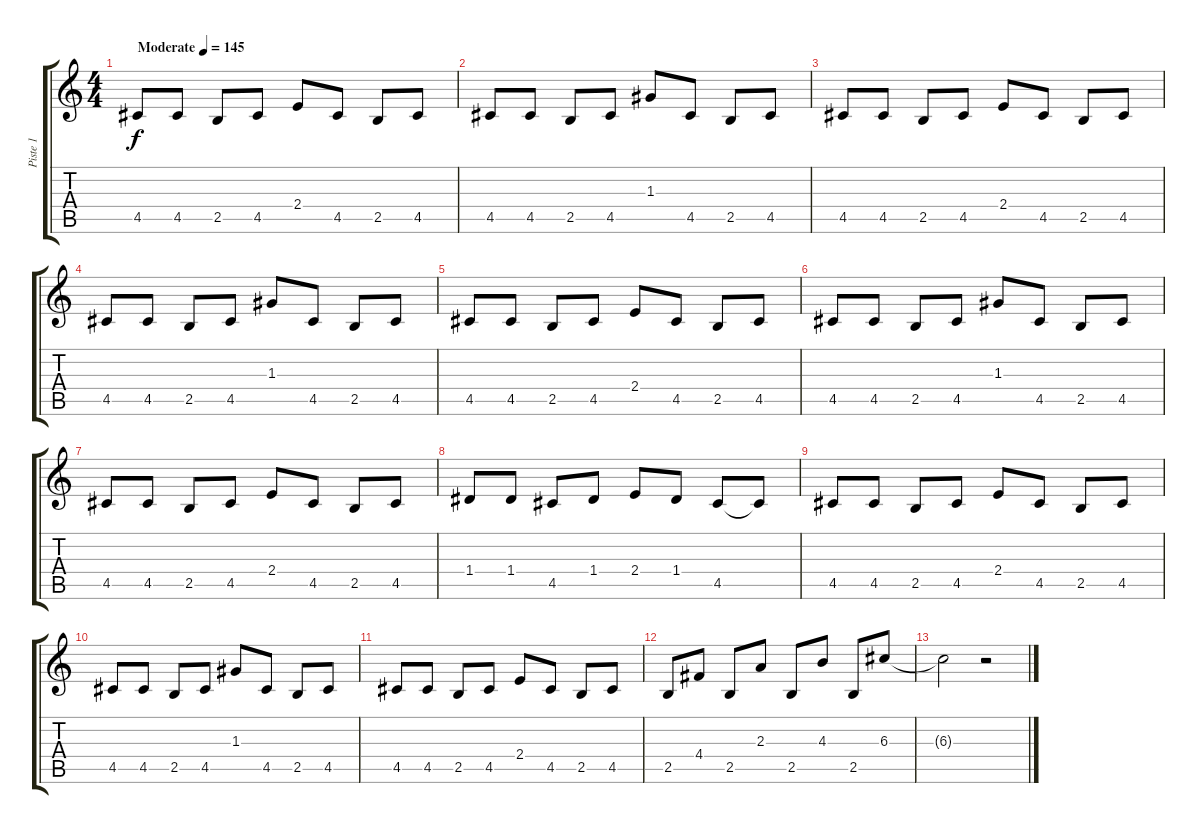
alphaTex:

\track ("Piste 1" "Piste 1") {instrument distortionguitar}
\staff {score tabs}
\tuning (E4 B3 G3 D3 A2 E2) {hide}
\ts (4 4)
\tempo (145 "Moderate")
\clef g2
\ks c
4.5.8{dy f instrument distortionguitar} 4.5.8 2.5.8 4.5.8 2.4.8 4.5.8 2.5.8 4.5.8 |
4.5.8 4.5.8 2.5.8 4.5.8 1.3.8 4.5.8 2.5.8 4.5.8 |
4.5.8 4.5.8 2.5.8 4.5.8 2.4.8 4.5.8 2.5.8 4.5.8 |
4.5.8 4.5.8 2.5.8 4.5.8 1.3.8 4.5.8 2.5.8 4.5.8 |
4.5.8 4.5.8 2.5.8 4.5.8 2.4.8 4.5.8 2.5.8 4.5.8 |
4.5.8 4.5.8 2.5.8 4.5.8 1.3.8 4.5.8 2.5.8 4.5.8 |
4.5.8 4.5.8 2.5.8 4.5.8 2.4.8 4.5.8 2.5.8 4.5.8 |
1.4.8 1.4.8 4.5.8 1.4.8 2.4.8 1.4.8 4.5.8 4.5{t}.8 |
4.5.8 4.5.8 2.5.8 4.5.8 2.4.8 4.5.8 2.5.8 4.5.8 |
4.5.8 4.5.8 2.5.8 4.5.8 1.3.8 4.5.8 2.5.8 4.5.8 |
4.5.8 4.5.8 2.5.8 4.5.8 2.4.8 4.5.8 2.5.8 4.5.8 |
2.5.8 4.4.8 2.5.8 2.3.8 2.5.8 4.3.8 2.5.8 6.3.8 |
6.3{t}.2 r.2
